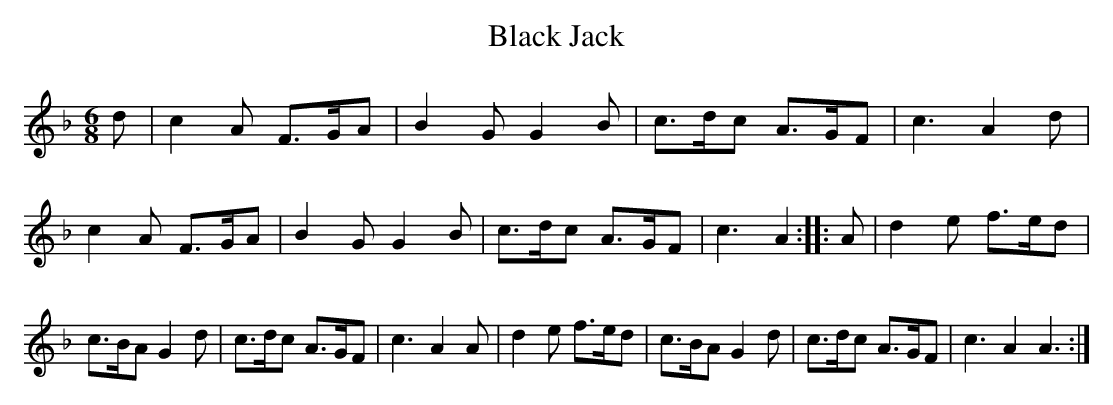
X:1
T: Black Jack
K:F
M:6/8
d| c2 A F>GA| B2 G G2 B| c>dc A>GF| c3 A2 d|  c2 A F>GA| B2 G G2 B|\
 c>dc A>GF| c3 A2 :: A|d2 e f>ed| c>BA G2 d| c>dc A>GF| c3 A2 A|\
d2 e f>ed| c>BA G2 d| c>dc A>GF| c3 A2 A3:|
